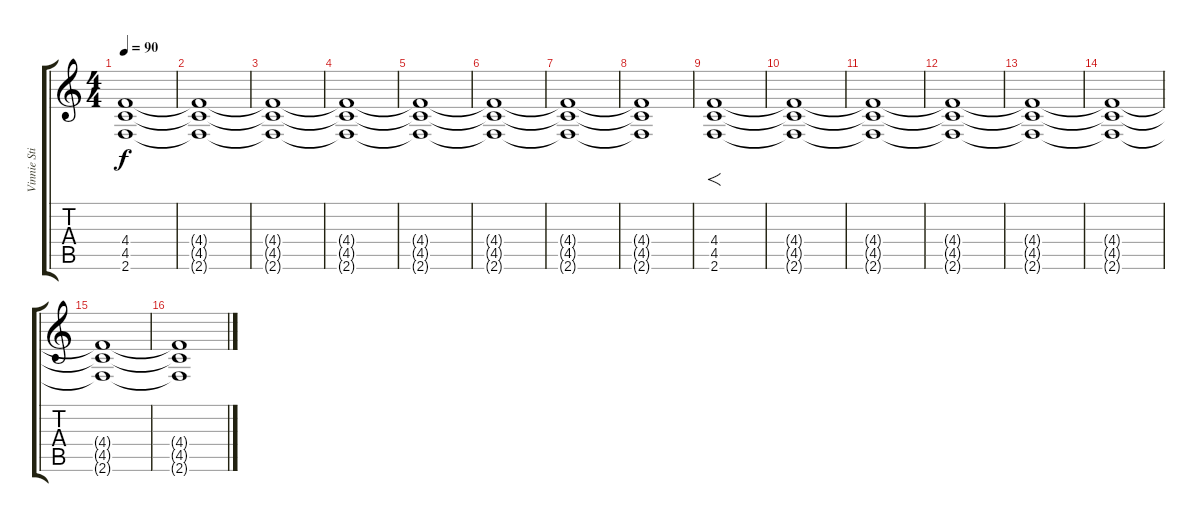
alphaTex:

\track ("Vinnie Stigma" "Vinnie Sti") {instrument distortionguitar}
\staff {score tabs}
\tuning (Eb4 Bb3 Gb3 Db3 Ab2 Eb2) {hide}
\ts (4 4)
\tempo 90
\clef g2
\ks c
(4.4{t} 4.5{t} 2.6{t}).1{dy f} |
(4.4{t} 4.5{t} 2.6{t}).1 |
(4.4{t} 4.5{t} 2.6{t}).1 |
(4.4{t} 4.5{t} 2.6{t}).1 |
(4.4{t} 4.5{t} 2.6{t}).1 |
(4.4{t} 4.5{t} 2.6{t}).1 |
(4.4{t} 4.5{t} 2.6{t}).1 |
(4.4{t} 4.5{t} 2.6{t}).1 |
(4.4 4.5 2.6).1{f} |
(4.4{t} 4.5{t} 2.6{t}).1 |
(4.4{t} 4.5{t} 2.6{t}).1 |
(4.4{t} 4.5{t} 2.6{t}).1 |
(4.4{t} 4.5{t} 2.6{t}).1 |
(4.4{t} 4.5{t} 2.6{t}).1 |
(4.4{t} 4.5{t} 2.6{t}).1 |
(4.4{t} 4.5{t} 2.6{t}).1
